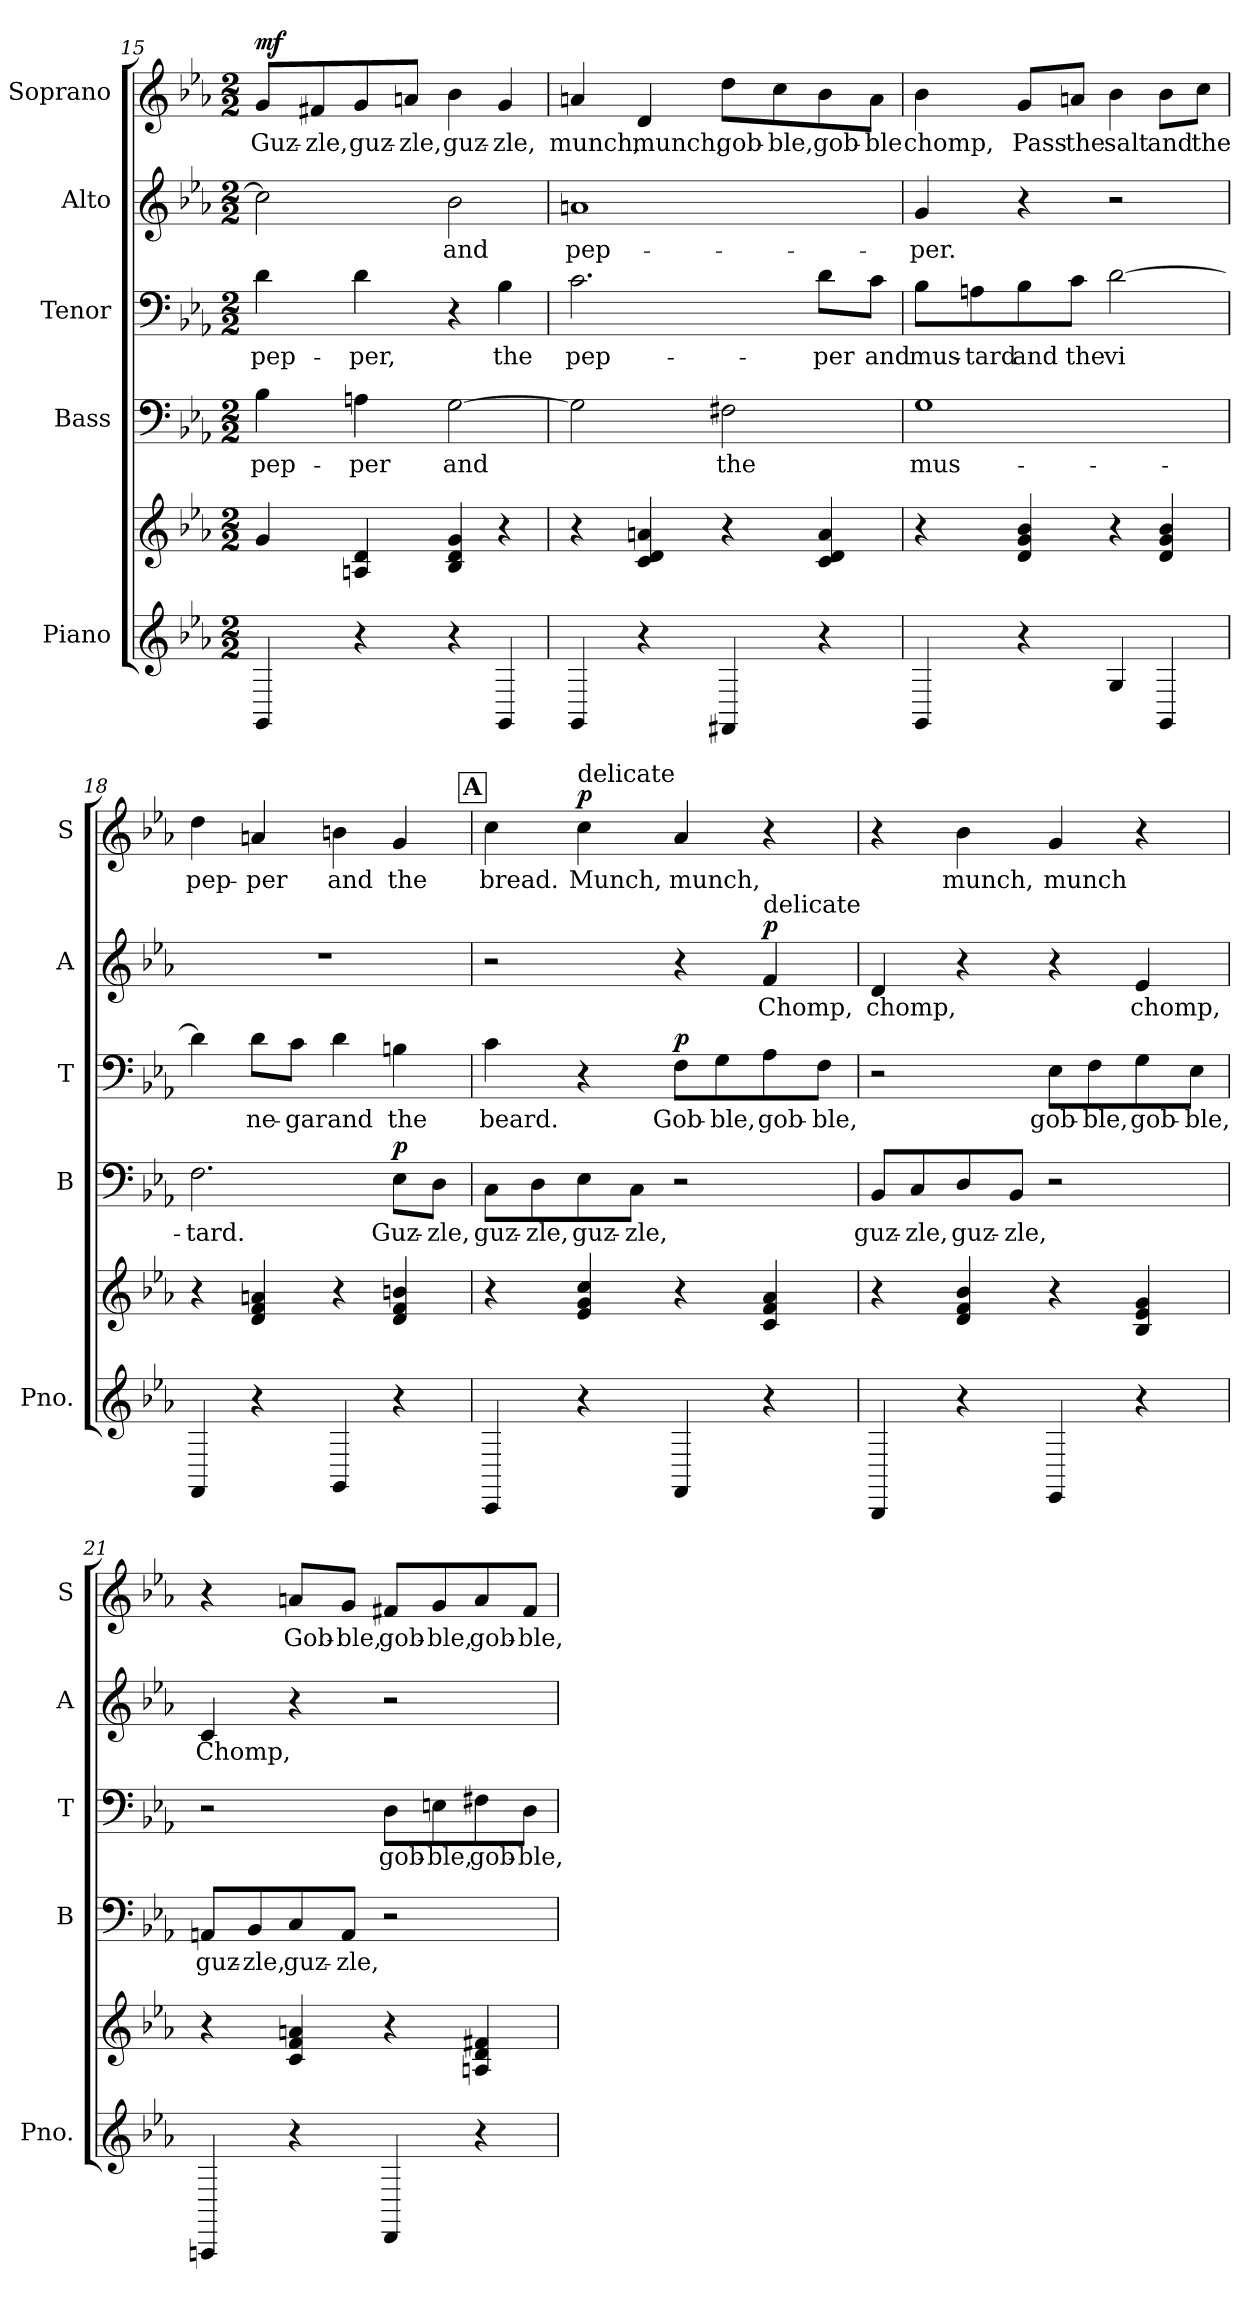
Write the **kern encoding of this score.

**kern	**kern	**kern	**text	**dynam	**kern	**text	**dynam	**kern	**text	**dynam	**kern	**text	**dynam
*part5	*part5	*part4	*part4	*part4	*part3	*part3	*part3	*part2	*part2	*part2	*part1	*part1	*part1
*staff6	*staff5	*staff4	*staff4	*staff4	*staff3	*staff3	*staff3	*staff2	*staff2	*staff2	*staff1	*staff1	*staff1
*I"Piano	*	*I"Bass	*	*	*I"Tenor	*	*	*I"Alto	*	*	*I"Soprano	*	*
*I'Pno.	*	*I'B	*	*	*I'T	*	*	*I'A	*	*	*I'S	*	*
!!LO:LB:g=z
*clefG2	*clefG2	*clefF4	*	*	*clefF4	*	*	*clefG2	*	*	*clefG2	*	*
*k[b-e-a-]	*k[b-e-a-]	*k[b-e-a-]	*	*	*k[b-e-a-]	*	*	*k[b-e-a-]	*	*	*k[b-e-a-]	*	*
*M2/2	*M2/2	*M2/2	*	*	*M2/2	*	*	*M2/2	*	*	*M2/2	*	*
=15	=15	=15	=15	=15	=15	=15	=15	=15	=15	=15	=15	=15	=15
!	!	!	!LO:LY:b	!	!	!LO:LY:b	!	!	!	!	!	!LO:LY:b	!LO:DY:a
4GG/	4g/	4B-\	pep-	.	4d\	pep-	.	2cc\]	.	.	8g/L	Guz-	mf
!	!	!	!	!	!	!	!	!	!	!	!	!LO:LY:b	!
.	.	.	.	.	.	.	.	.	.	.	8f#X/	-zle,	.
!	!	!	!LO:LY:b	!	!	!LO:LY:b	!	!	!	!	!	!LO:LY:b	!
4r	4An/ 4d/	4An\	-per	.	4d\	-per,	.	.	.	.	8g/	guz-	.
!	!	!	!	!	!	!	!	!	!	!	!	!LO:LY:b	!
.	.	.	.	.	.	.	.	.	.	.	8an/J	-zle,	.
!	!	!	!LO:LY:b	!	!	!	!	!	!LO:LY:b	!	!	!LO:LY:b	!
4r	4B-/ 4d/ 4g/	[2G\	and	.	4r	.	.	2b-\	and	.	4b-\	guz-	.
!	!	!	!	!	!	!LO:LY:b	!	!	!	!	!	!LO:LY:b	!
4GG/	4r	.	.	.	4B-\	the	.	.	.	.	4g/	-zle,	.
=16	=16	=16	=16	=16	=16	=16	=16	=16	=16	=16	=16	=16	=16
!	!	!	!	!	!	!LO:LY:b	!	!	!LO:LY:b	!	!	!LO:LY:b	!
4GG/	4r	2G\]	.	.	2.c\	pep-	.	1an	pep-	.	4an/	munch,	.
!	!	!	!	!	!	!	!	!	!	!	!	!LO:LY:b	!
4r	4c/ 4d/ 4an/	.	.	.	.	.	.	.	.	.	4d/	munch,	.
!	!	!	!LO:LY:b	!	!	!	!	!	!	!	!	!LO:LY:b	!
4FF#X/	4r	2F#X\	the	.	.	.	.	.	.	.	8dd\L	gob-	.
!	!	!	!	!	!	!	!	!	!	!	!	!LO:LY:b	!
.	.	.	.	.	.	.	.	.	.	.	8cc\	-ble,	.
!	!	!	!	!	!	!LO:LY:b	!	!	!	!	!	!LO:LY:b	!
4r	4c/ 4d/ 4a/	.	.	.	8d\L	-per	.	.	.	.	8b-\	gob-	.
!	!	!	!	!	!	!LO:LY:b	!	!	!	!	!	!LO:LY:b	!
.	.	.	.	.	8c\J	and	.	.	.	.	8a\J	-ble	.
=17	=17	=17	=17	=17	=17	=17	=17	=17	=17	=17	=17	=17	=17
!	!	!	!LO:LY:b	!	!	!LO:LY:b	!	!	!LO:LY:b	!	!	!LO:LY:b	!
4GG/	4r	1G	mus-	.	8B-\L	mus-	.	4g/	-per.	.	4b-\	chomp,	.
!	!	!	!	!	!	!LO:LY:b	!	!	!	!	!	!	!
.	.	.	.	.	8An\	-tard	.	.	.	.	.	.	.
!	!	!	!	!	!	!LO:LY:b	!	!	!	!	!	!LO:LY:b	!
4r	4d/ 4g/ 4b-/	.	.	.	8B-\	and	.	4r	.	.	8g/L	Pass	.
!	!	!	!	!	!	!LO:LY:b	!	!	!	!	!	!LO:LY:b	!
.	.	.	.	.	8c\J	the	.	.	.	.	8an/J	the	.
!	!	!	!	!	!	!LO:LY:b	!	!	!	!	!	!LO:LY:b	!
4G/	4r	.	.	.	[2d\	vi	.	2r	.	.	4b-\	salt	.
!	!	!	!	!	!	!	!	!	!	!	!	!LO:LY:b	!
4GG/	4d/ 4g/ 4b-/	.	.	.	.	.	.	.	.	.	8b-\L	and	.
!	!	!	!	!	!	!	!	!	!	!	!	!LO:LY:b	!
.	.	.	.	.	.	.	.	.	.	.	8cc\J	the	.
!!LO:LB:g=z
=18	=18	=18	=18	=18	=18	=18	=18	=18	=18	=18	=18	=18	=18
!	!	!	!LO:LY:b	!	!	!	!	!	!	!	!	!LO:LY:b	!
4FF/	4r	2.F\	-tard.	.	4d\]	.	.	1r	.	.	4dd\	pep-	.
!	!	!	!	!	!	!LO:LY:b	!	!	!	!	!	!LO:LY:b	!
4r	4d/ 4f/ 4an/	.	.	.	8d\L	ne-	.	.	.	.	4an/	-per	.
!	!	!	!	!	!	!LO:LY:b	!	!	!	!	!	!	!
.	.	.	.	.	8c\J	-gar	.	.	.	.	.	.	.
!	!	!	!	!	!	!LO:LY:b	!	!	!	!	!	!LO:LY:b	!
4GG/	4r	.	.	.	4d\	and	.	.	.	.	4bn\	and	.
!	!	!	!LO:LY:b	!LO:DY:a	!	!LO:LY:b	!	!	!	!	!	!LO:LY:b	!
4r	4d/ 4f/ 4bn/	8E-\L	Guz-	p	4Bn\	the	.	.	.	.	4g/	the	.
!	!	!	!LO:LY:b	!	!	!	!	!	!	!	!	!	!
.	.	8D\J	-zle,	.	.	.	.	.	.	.	.	.	.
!!LO:REH:place=s1:a:B:fs=14:t=A
=19	=19	=19	=19	=19	=19	=19	=19	=19	=19	=19	=19	=19	=19
!	!	!	!LO:LY:b	!	!	!LO:LY:b	!	!	!	!	!	!LO:LY:b	!
4CC/	4r	8C\L	guz-	.	4c\	beard.	.	2r	.	.	4cc\	bread.	.
!	!	!	!LO:LY:b	!	!	!	!	!	!	!	!	!	!
.	.	8D\	-zle,	.	.	.	.	.	.	.	.	.	.
!	!	!	!	!	!	!	!	!	!	!	!LO:TX:a:t=delicate	!	!
!	!	!	!LO:LY:b	!	!	!	!	!	!	!	!	!LO:LY:b	!LO:DY:a
4r	4e-/ 4g/ 4cc/	8E-\	guz-	.	4r	.	.	.	.	.	4cc\	Munch,	p
!	!	!	!LO:LY:b	!	!	!	!	!	!	!	!	!	!
.	.	8C\J	-zle,	.	.	.	.	.	.	.	.	.	.
!	!	!	!	!	!	!LO:LY:b	!LO:DY:a	!	!	!	!	!LO:LY:b	!
4FF/	4r	2r	.	.	8F\L	Gob-	p	4r	.	.	4a-/	munch,	.
!	!	!	!	!	!	!LO:LY:b	!	!	!	!	!	!	!
.	.	.	.	.	8G\	-ble,	.	.	.	.	.	.	.
!	!	!	!	!	!	!	!	!LO:TX:a:t=delicate	!	!	!	!	!
!	!	!	!	!	!	!LO:LY:b	!	!	!LO:LY:b	!LO:DY:a	!	!	!
4r	4c/ 4f/ 4a-/	.	.	.	8A-\	gob-	.	4f/	Chomp,	p	4r	.	.
!	!	!	!	!	!	!LO:LY:b	!	!	!	!	!	!	!
.	.	.	.	.	8F\J	-ble,	.	.	.	.	.	.	.
=20	=20	=20	=20	=20	=20	=20	=20	=20	=20	=20	=20	=20	=20
!	!	!	!LO:LY:b	!	!	!	!	!	!LO:LY:b	!	!	!	!
4BBB-/	4r	8BB-/L	guz-	.	2r	.	.	4d/	chomp,	.	4r	.	.
!	!	!	!LO:LY:b	!	!	!	!	!	!	!	!	!	!
.	.	8C/	-zle,	.	.	.	.	.	.	.	.	.	.
!	!	!	!LO:LY:b	!	!	!	!	!	!	!	!	!LO:LY:b	!
4r	4d/ 4f/ 4b-/	8D/	guz-	.	.	.	.	4r	.	.	4b-\	munch,	.
!	!	!	!LO:LY:b	!	!	!	!	!	!	!	!	!	!
.	.	8BB-/J	-zle,	.	.	.	.	.	.	.	.	.	.
!	!	!	!	!	!	!LO:LY:b	!	!	!	!	!	!LO:LY:b	!
4EE-/	4r	2r	.	.	8E-\L	gob-	.	4r	.	.	4g/	munch	.
!	!	!	!	!	!	!LO:LY:b	!	!	!	!	!	!	!
.	.	.	.	.	8F\	-ble,	.	.	.	.	.	.	.
!	!	!	!	!	!	!LO:LY:b	!	!	!LO:LY:b	!	!	!	!
4r	4B-/ 4e-/ 4g/	.	.	.	8G\	gob-	.	4e-/	chomp,	.	4r	.	.
!	!	!	!	!	!	!LO:LY:b	!	!	!	!	!	!	!
.	.	.	.	.	8E-\J	-ble,	.	.	.	.	.	.	.
!!LO:PB:g=z
=21	=21	=21	=21	=21	=21	=21	=21	=21	=21	=21	=21	=21	=21
!	!	!	!LO:LY:b	!	!	!	!	!	!LO:LY:b	!	!	!	!
4AAAn/	4r	8AAn/L	guz-	.	2r	.	.	4c/	Chomp,	.	4r	.	.
!	!	!	!LO:LY:b	!	!	!	!	!	!	!	!	!	!
.	.	8BB-/	-zle,	.	.	.	.	.	.	.	.	.	.
!	!	!	!LO:LY:b	!	!	!	!	!	!	!	!	!LO:LY:b	!
4r	4c/ 4f/ 4an/	8C/	guz-	.	.	.	.	4r	.	.	8an/L	Gob-	.
!	!	!	!LO:LY:b	!	!	!	!	!	!	!	!	!LO:LY:b	!
.	.	8AA/J	-zle,	.	.	.	.	.	.	.	8g/J	-ble,	.
!	!	!	!	!	!	!LO:LY:b	!	!	!	!	!	!LO:LY:b	!
4DD/	4r	2r	.	.	8D\L	gob-	.	2r	.	.	8f#X/L	gob-	.
!	!	!	!	!	!	!LO:LY:b	!	!	!	!	!	!LO:LY:b	!
.	.	.	.	.	8En\	-ble,	.	.	.	.	8g/	-ble,	.
!	!	!	!	!	!	!LO:LY:b	!	!	!	!	!	!LO:LY:b	!
4r	4An/ 4d/ 4f#X/	.	.	.	8F#X\	gob-	.	.	.	.	8a/	gob-	.
!	!	!	!	!	!	!LO:LY:b	!	!	!	!	!	!LO:LY:b	!
.	.	.	.	.	8D\J	-ble,	.	.	.	.	8f#/J	-ble,	.
=	=	=	=	=	=	=	=	=	=	=	=	=	=
*-	*-	*-	*-	*-	*-	*-	*-	*-	*-	*-	*-	*-	*-
